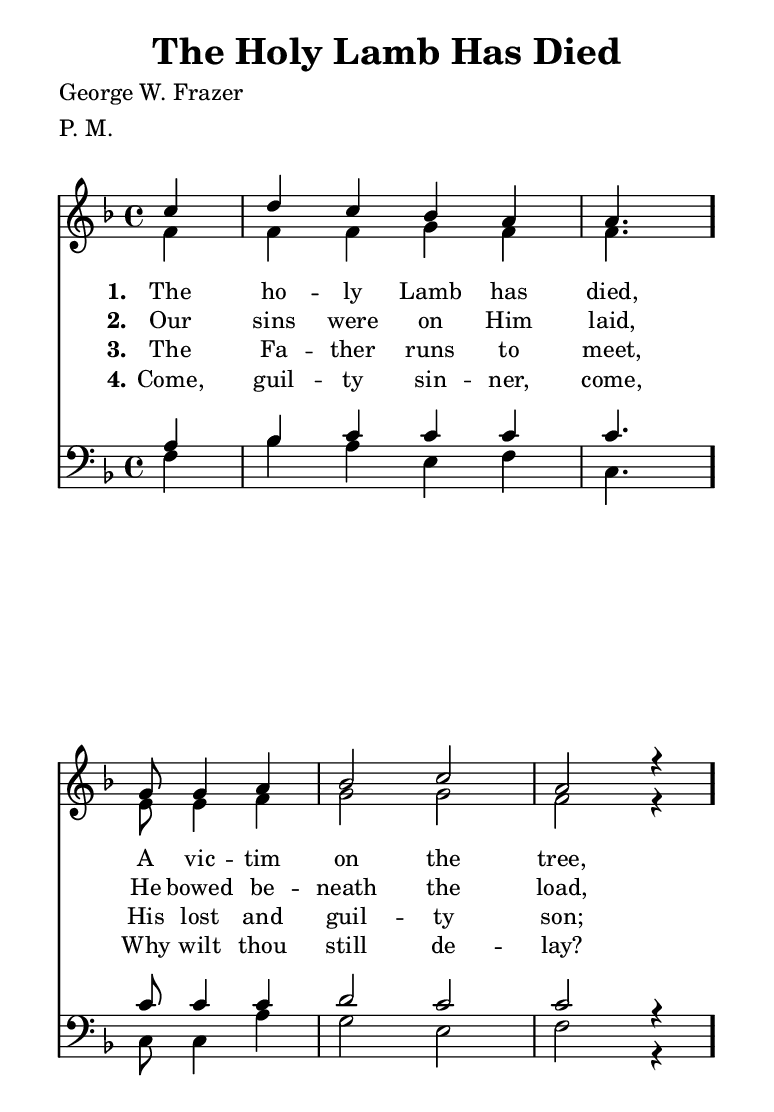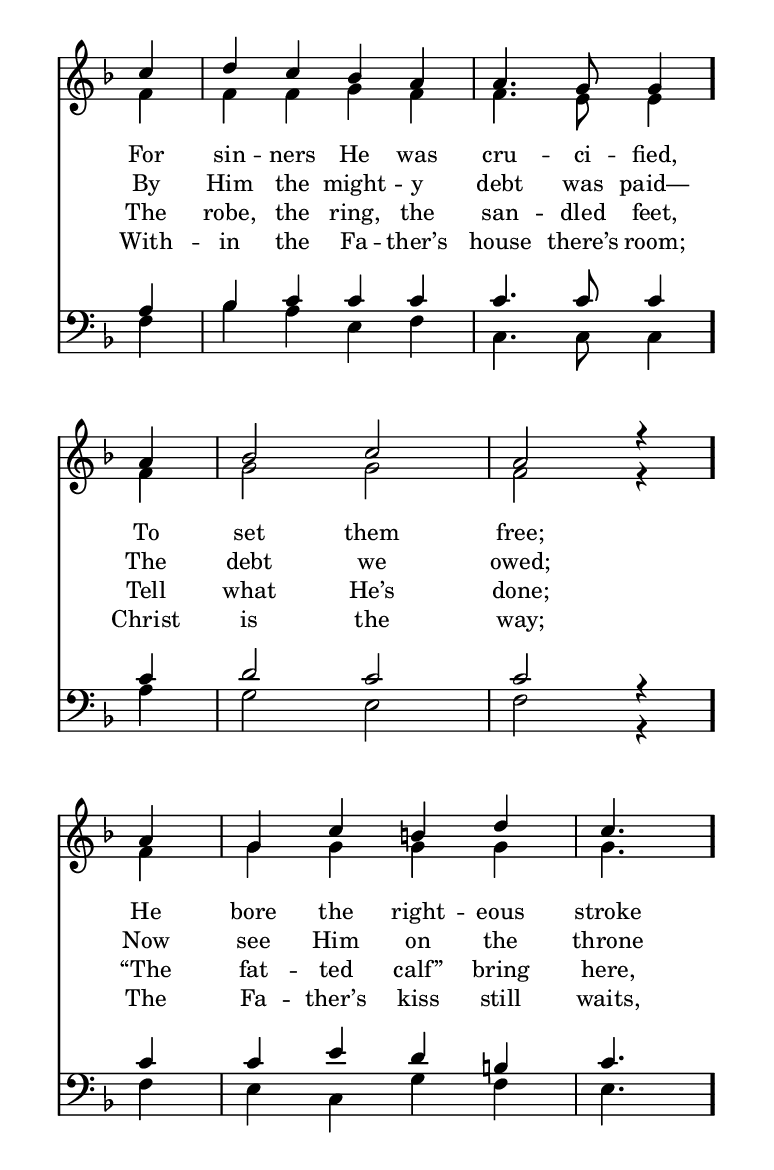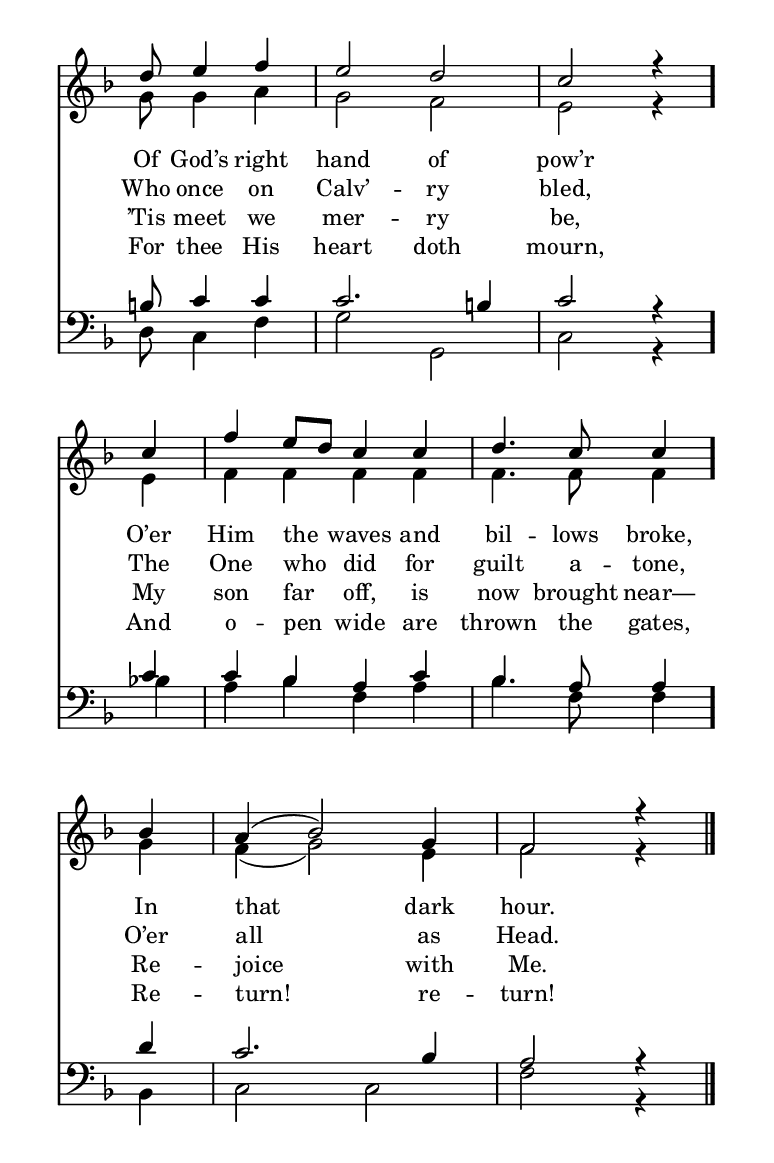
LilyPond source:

\include "common/global.ily"
\paper {
  \include "common/paper.ily"
  %ragged-bottom = ##t
  %ragged-last-bottom = ##t
  %systems-per-page = ##f
  %page-count = ##f
}

\header{
  hymnnumber = "122"
  title = "The Holy Lamb Has Died"
  tunename = ""
  meter = "P. M."
  poet = "George W. Frazer"
  %composer = ""
  %copyright = ""
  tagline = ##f
}

% for fermata in MIDI
ta = { \tempo 4=80 }
tb = { \tempo 4=40 }

patternAA = { c4 | c4 c4      c4 c4 | c4. }
patternAB = { c4 | c4 c4      c4 c4 | c4. c8 c4 }
patternAC = { c4 | c4 c8[ c8] c4 c4 | c4. c8 c4 }

patternBA = { c8 c4 c4 | c2  c2 | c2 c4 }
patternBB = {       c4 | c2  c2 | c2 c4 }
patternBC = { c8 c4 c4 | c2. c4 | c2 c4 }
patternBD = {       c4 | c4( c2) c4 | c2 c4 }
patternBE = {       c4 | c2. c4 | c2 c4 }

global = {
  \include "common/overrides.ily"
  %\override Staff.TimeSignature.style = #'numbered % original has 'C' instead of '4/4' for this hymn
  \time 4/4
  \override Score.MetronomeMark.transparent = ##t % hide all fermata changes too
  \ta
  \key f \major
  \partial 4
  \autoBeamOff
}

notesSoprano = {
\global
\relative c'' {

  \changePitch \patternAA { c | d c bes a | a }
  \changePitch \patternBA { g g a | bes c | a r }
  \changePitch \patternAB { c | d c bes a | a g g }
  \changePitch \patternBB { a | bes c | a r }

  \changePitch \patternAA { a | g c b d | c }
  \changePitch \patternBA { d e f | e d | c r }
  \changePitch \patternAC { c | f e d c c | d c c }
  \changePitch \patternBD { bes | a bes g | f r }

  \bar "|."

}
}

notesAlto = {
\global
\relative e' {

  \changePitch \patternAA { f | f f g f | f }
  \changePitch \patternBA { e e f | g g | f r }
  \changePitch \patternAB { f | f f g f | f e e }
  \changePitch \patternBB { f | g g | f r }

  \changePitch \patternAA { f | g g g g | g }
  \changePitch \patternBA { g g a | g f | e r }
  \changePitch \patternAB { e | f f f f | f f f }
  \changePitch \patternBD { g | f g e | f r }

}
}

notesTenor = {
\global
\relative a {

  \changePitch \patternAA { a | bes c c c | c }
  \changePitch \patternBA { c c c | d c | c r }
  \changePitch \patternAB { a | bes c c c | c c c }
  \changePitch \patternBB { c | d c | c r }

  \changePitch \patternAA { c | c e d b | c }
  \changePitch \patternBC { b c c | c b | c r }
  \changePitch \patternAB { c | c bes a c | bes a a }
  \changePitch \patternBE { d | c bes a r }

}
}

notesBass = {
\global
\relative f {

  \changePitch \patternAA { f | bes a e f | c }
  \changePitch \patternBA { c c a' | g e | f r }
  \changePitch \patternAB { f | bes a e f | c c c }
  \changePitch \patternBB { a' | g e | f r }

  \changePitch \patternAA { f | e c g' f | e }
  \changePitch \patternBA { d c f | g g, | c r }
  \changePitch \patternAB { bes'! | a bes f a | bes f f }
  \changePitch \patternBB { bes, | c c | f r }

}
}

wordsA = \lyricmode {
\set stanza = "1."

The ho -- ly Lamb has died, \bar "."
A vic -- tim on the tree, \bar "." \break
For sin -- ners He was cru -- ci -- fied, \bar "."
To set them free; \bar "." \break
He bore the right -- eous stroke \bar "."
Of God’s right hand of pow’r \bar "." \break
O’er Him the waves and bil -- lows broke, \bar "."
In that dark hour. \bar "." \break

}

wordsB = \lyricmode {
\set stanza = "2."

Our sins were on Him laid,
He bowed be -- neath the load,
By Him the might -- y debt was paid—
The debt we owed;
Now see Him on the throne
Who once on Calv’ -- ry bled,
The One who did for guilt a -- tone,
O’er all as Head.

}

wordsC = \lyricmode {
\set stanza = "3."

The Fa -- ther runs to meet,
His lost and guil -- ty son;
The robe, the ring, the san -- dled feet,
Tell what He’s done;
“The fat -- ted calf” bring here,
’Tis meet we mer -- ry be,
My son far off, is now brought near—
Re -- joice with Me.

}

wordsD = \lyricmode {
\set stanza = "4."

Come, guil -- ty sin -- ner, come,
Why wilt thou still de -- lay?
With -- in the Fa -- ther’s house there’s room;
Christ is the way;
The Fa -- ther’s kiss still waits,
For thee His heart doth mourn,
And o -- pen wide are thrown the gates,
Re -- turn! re -- turn!

}

\score {
  \context ChoirStaff <<
    \context Staff = upper <<
      \set ChoirStaff.systemStartDelimiter = #'SystemStartBar
      \context Voice  = sopranos { \voiceOne << \notesSoprano >> }
      \context Voice  = altos { \voiceTwo << \notesAlto >> }
      \context Lyrics = one   \lyricsto sopranos \wordsA
      \context Lyrics = two   \lyricsto sopranos \wordsB
      \context Lyrics = three \lyricsto sopranos \wordsC
      \context Lyrics = four  \lyricsto sopranos \wordsD
    >>
    \context Staff = men <<
      \clef bass
      \context Voice  = tenors { \voiceOne << \notesTenor >> }
      \context Voice  = basses { \voiceTwo << \notesBass >> }
    >>
  >>
  \layout {
    \include "common/layout.ily"
  }
  \midi{
    \include "common/midi.ily"
  }
}

\version "2.19.49"  % necessary for upgrading to future LilyPond versions.

% vi:set et ts=2 sw=2 ai nocindent syntax=lilypond:
